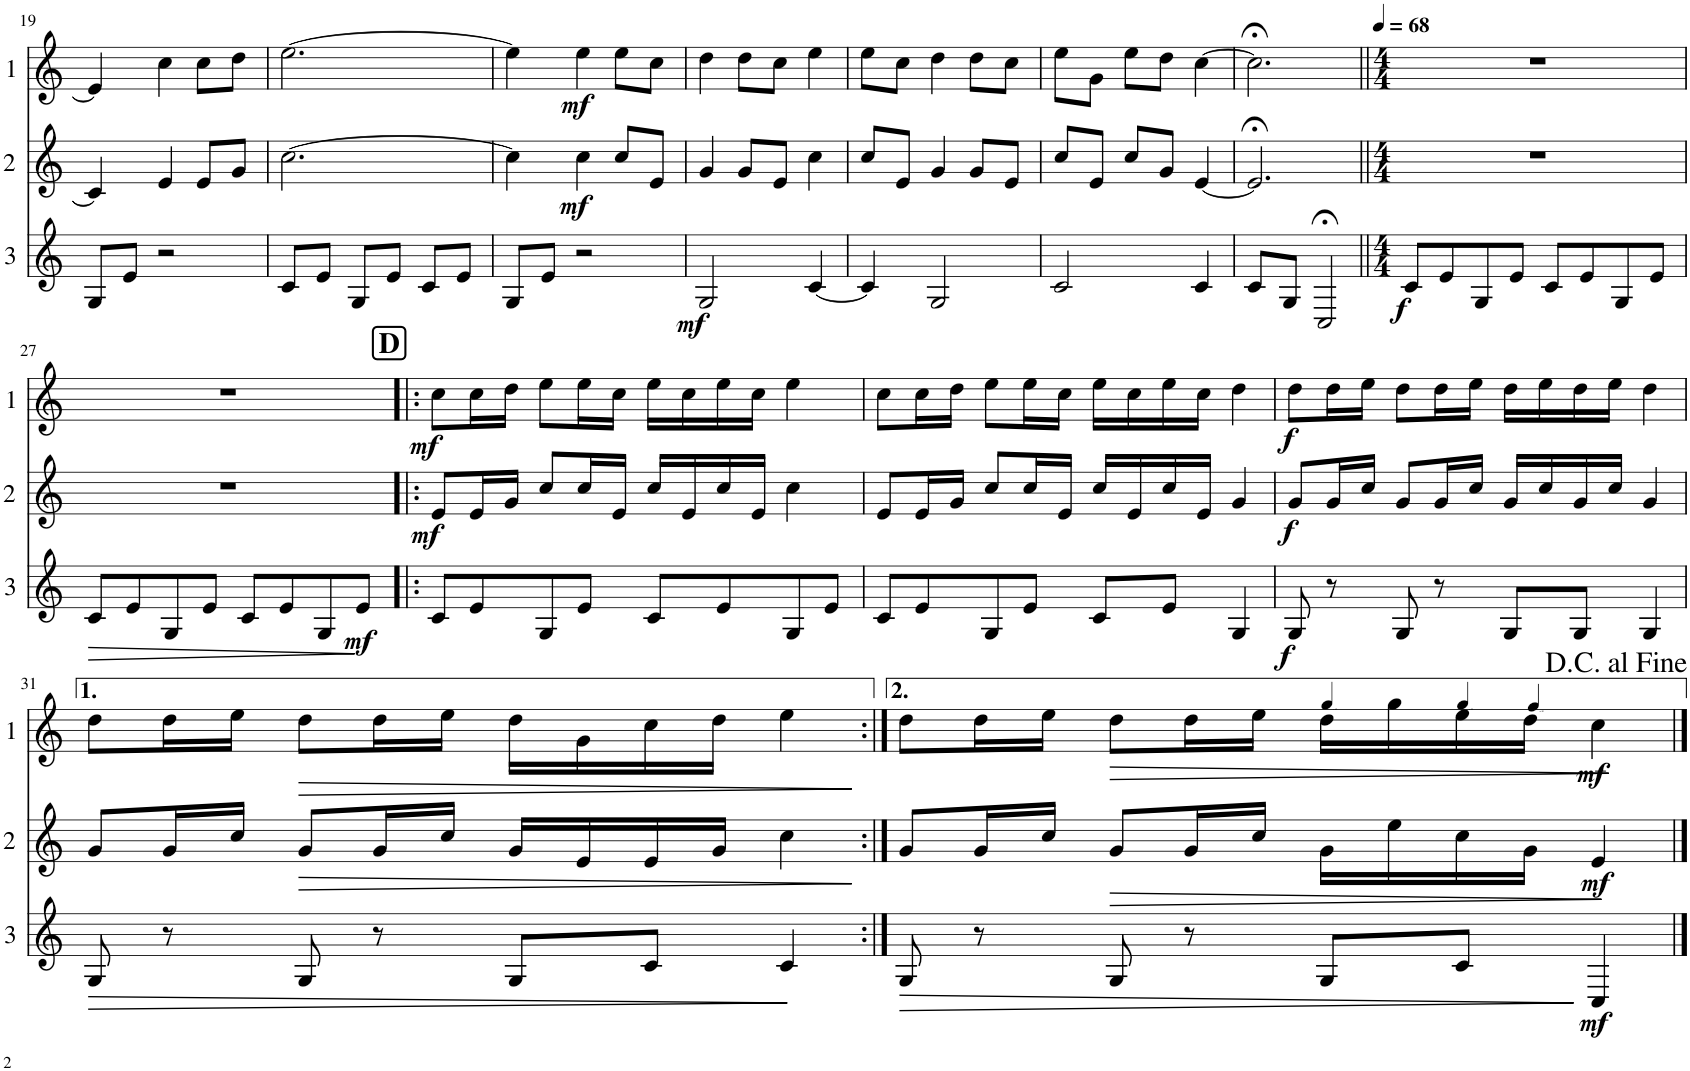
**kern	**dynam	**kern	**dynam	**kern	**dynam
*part3	*part3	*part2	*part2	*part1	*part1
*staff3	*staff3	*staff2	*staff2	*staff1	*staff1
*I"Cor 3	*	*I"Cor 2	*	*I"Cor 1	*
!!LO:PB:g=z
*clefG2	*	*clefG2	*	*clefG2	*
*Trd4c7	*	*Trd4c7	*	*Trd4c7	*
*k[]	*	*k[]	*	*k[]	*
*M3/4	*	*M3/4	*	*M3/4	*
=19	=19	=19	=19	=19	=19
8G/L	.	4c/]	.	4e/]	.
8e/J	.	.	.	.	.
2r	.	4e/	.	4cc\	.
.	.	8e/L	.	8cc\L	.
.	.	8g/J	.	8dd\J	.
=20	=20	=20	=20	=20	=20
8c/L	.	[2.cc\	.	[2.ee\	.
8e/J	.	.	.	.	.
8G/L	.	.	.	.	.
8e/J	.	.	.	.	.
8c/L	.	.	.	.	.
8e/J	.	.	.	.	.
=21	=21	=21	=21	=21	=21
8G/L	.	4cc\]	.	4ee\]	.
8e/J	.	.	.	.	.
!	!	!	!LO:DY:b	!	!LO:DY:b
2r	.	4cc\	mf	4ee\	mf
.	.	8cc/L	.	8ee\L	.
.	.	8e/J	.	8cc\J	.
=22	=22	=22	=22	=22	=22
!	!LO:DY:b	!	!	!	!
2G/	mf	4g/	.	4dd\	.
.	.	8g/L	.	8dd\L	.
.	.	8e/J	.	8cc\J	.
[4c/	.	4cc\	.	4ee\	.
=23	=23	=23	=23	=23	=23
4c/]	.	8cc/L	.	8ee\L	.
.	.	8e/J	.	8cc\J	.
2G/	.	4g/	.	4dd\	.
.	.	8g/L	.	8dd\L	.
.	.	8e/J	.	8cc\J	.
=24	=24	=24	=24	=24	=24
2c/	.	8cc/L	.	8ee\L	.
.	.	8e/J	.	8g\J	.
.	.	8cc/L	.	8ee\L	.
.	.	8g/J	.	8dd\J	.
4c/	.	[4e/	.	[4cc\	.
=25	=25	=25	=25	=25	=25
8c/L	.	2.e;</]	.	2.cc;<\]	.
8G/J	.	.	.	.	.
2C;</	.	.	.	.	.
=26||	=26||	=26||	=26||	=26||	=26||
*M4/4	*	*M4/4	*	*M4/4	*
*	*	*	*	*MM68	*
!	!LO:DY:b	!	!	!	!
8c/L	f	1r	.	1r	.
8e/	.	.	.	.	.
8G/	.	.	.	.	.
8e/J	.	.	.	.	.
8c/L	.	.	.	.	.
8e/	.	.	.	.	.
8G/	.	.	.	.	.
8e/J	.	.	.	.	.
!!LO:LB:g=z
=27	=27	=27	=27	=27	=27
!	!LO:HP:b	!	!	!	!
8c/L	>	1r	.	1r	.
8e/	.	.	.	.	.
8G/	.	.	.	.	.
8e/J	.	.	.	.	.
8c/L	.	.	.	.	.
8e/	.	.	.	.	.
8G/	.	.	.	.	.
!	!LO:DY:b	!	!	!	!
8e/J	mf	.	.	.	.
.	]	.	.	.	.
!!LO:REH:place=s1:a:B:cj:fs=14:t=D
=28!|:	=28!|:	=28!|:	=28!|:	=28!|:	=28!|:
!	!	!	!LO:DY:b	!	!LO:DY:b
8c/L	.	8e/L	mf	8cc\L	mf
8e/	.	16e/L	.	16cc\L	.
.	.	16g/JJ	.	16dd\JJ	.
8G/	.	8cc/L	.	8ee\L	.
8e/J	.	16cc/L	.	16ee\L	.
.	.	16e/JJ	.	16cc\JJ	.
8c/L	.	16cc/LL	.	16ee\LL	.
.	.	16e/	.	16cc\	.
8e/	.	16cc/	.	16ee\	.
.	.	16e/JJ	.	16cc\JJ	.
8G/	.	4cc\	.	4ee\	.
8e/J	.	.	.	.	.
=29	=29	=29	=29	=29	=29
8c/L	.	8e/L	.	8cc\L	.
8e/	.	16e/L	.	16cc\L	.
.	.	16g/JJ	.	16dd\JJ	.
8G/	.	8cc/L	.	8ee\L	.
8e/J	.	16cc/L	.	16ee\L	.
.	.	16e/JJ	.	16cc\JJ	.
8c/L	.	16cc/LL	.	16ee\LL	.
.	.	16e/	.	16cc\	.
8e/J	.	16cc/	.	16ee\	.
.	.	16e/JJ	.	16cc\JJ	.
4G/	.	4g/	.	4dd\	.
=30	=30	=30	=30	=30	=30
!	!LO:DY:b	!	!LO:DY:b	!	!LO:DY:b
8G/	f	8g/L	f	8dd\L	f
8r	.	16g/L	.	16dd\L	.
.	.	16cc/JJ	.	16ee\JJ	.
8G/	.	8g/L	.	8dd\L	.
8r	.	16g/L	.	16dd\L	.
.	.	16cc/JJ	.	16ee\JJ	.
8G/L	.	16g/LL	.	16dd\LL	.
.	.	16cc/	.	16ee\	.
8G/J	.	16g/	.	16dd\	.
.	.	16cc/JJ	.	16ee\JJ	.
4G/	.	4g/	.	4dd\	.
!!LO:LB:g=z
=31	=31	=31	=31	=31	=31
!	!LO:HP:b	!	!	!	!
8G/	>	8g/L	.	8dd\L	.
8r	.	16g/L	.	16dd\L	.
.	.	16cc/JJ	.	16ee\JJ	.
!	!	!	!LO:HP:b	!	!LO:HP:b
8G/	.	8g/L	>	8dd\L	>
8r	.	16g/L	.	16dd\L	.
.	.	16cc/JJ	.	16ee\JJ	.
8G/L	.	16g/LL	.	16dd\LL	.
.	.	16e/	.	16g\	.
8c/J	.	16e/	.	16cc\	.
.	.	16g/JJ	.	16dd\JJ	.
4c/	.	4cc\	.	4ee\	.
.	]	.	]	.	]
=32:|!	=32:|!	=32:|!	=32:|!	=32:|!	=32:|!
!	!LO:HP:b	!	!	!	!
8G/	>	8g/L	.	8dd\L	.
8r	.	16g/L	.	16dd\L	.
.	.	16cc/JJ	.	16ee\JJ	.
!	!	!	!LO:HP:b	!	!LO:HP:b
8G/	.	8g/L	>	8dd\L	>
8r	.	16g/L	.	16dd\L	.
.	.	16cc/JJ	.	16ee\JJ	.
*	*	*	*	*MM62	*
8G/L	.	16g\LL	.	16dd\LL	.
.	.	16ee\	.	16gg\	.
*	*	*	*	*MM55	*
8c/J	.	16cc\	.	16ee\	.
*	*	*	*	*MM35	*
.	.	16g\JJ	.	16dd\JJ	.
!	!LO:DY:b	!	!LO:DY:b	!	!LO:DY:b
4C/	mf	4e/	mf	4cc\	mf
.	]	.	]	.	]
==	==	==	==	==	==
*-	*-	*-	*-	*-	*-
